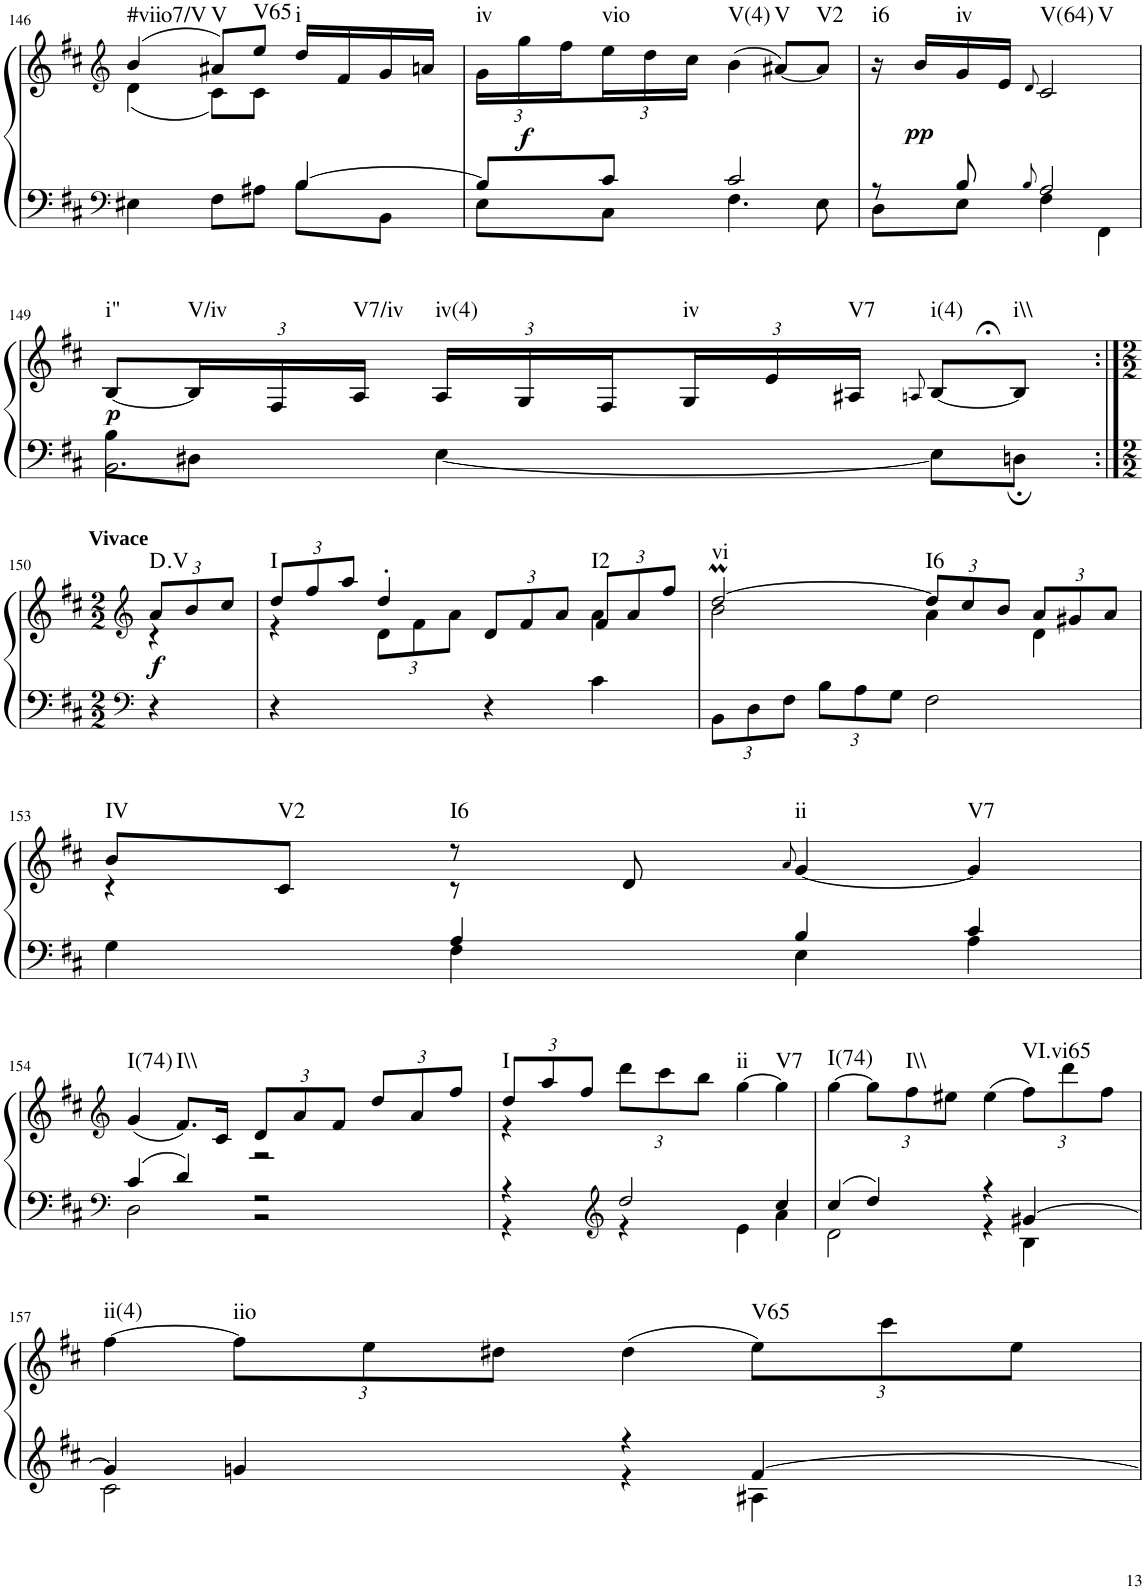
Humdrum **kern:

**kern	**kern	**dynam	**harte
*part1	*part1	*part1	*part1
*staff2	*staff1	*staff1/2	*
*I"Klavier links	*	*	*
!!LO:PB:g=z
*clefF4	*clefG2	*	*
*k[f#c#]	*k[f#c#]	*	*
*M3/4	*M3/4	*	*
=146	=146	=146	=146
*^	*^	*	*
!	!	!	!	!	!LO:H:kt=#viio7/V
4E#X\	2ryy	(4b/	(4d\	.	N
!	!	!	!	!	!LO:H:kt=V
8F#\L	.	8a#X/L)	8c#\L)	.	N
!	!	!	!	!	!LO:H:kt=V65
8A#X\J	.	8ee/J	8c#\J	.	N
!	!	!	!	!	!LO:H:kt=i
[4B/	8B\L	16dd/LL	4ryy	.	N
.	.	16f#/	.	.	.
.	8BB\J	16g/	.	.	.
.	.	16an/JJ	.	.	.
*	*	*v	*v	*	*
=147	=147	=147	=147	=147
*	*	*Xbrackettup	*	*
!	!	!	!	!LO:H:kt=iv
8B/L]	8E\L	24g\LL	.	N
!	!	!	!LO:DY:b	!
.	.	24gg\	f	.
.	.	24ff#\	.	.
!	!	!	!	!LO:H:kt=vio
8c#/J	8C#\J	24ee\	.	N
.	.	24dd\	.	.
.	.	24cc#\JJ	.	.
!	!	!	!	!LO:H:kt=V(4)
2c#/	4.F#\	(4b\	.	N
!	!	!	!	!LO:H:kt=V
.	.	[8a#X/L)	.	N
!	!	!	!	!LO:H:kt=V2
.	8E\	8a#/J]	.	N
=148	=148	=148	=148	=148
!	!	!	!	!LO:H:kt=i6
8r	8D\L	16r	.	N
!	!	!	!LO:DY:b	!
.	.	16b/LL	pp	.
!	!	!	!	!LO:H:kt=iv
8B/	8E\J	16g/	.	N
.	.	16e/JJ	.	.
8qB/	.	8qd/	.	.
!	!	!	!	!LO:H:n=1:kt=V(64)
!	!	!	!	!LO:H:n=2:kt=V
2A/	4F#\	2c#/	.	N N
.	4FF#\	.	.	.
!!LO:LB:g=z
=149	=149	=149	=149	=149
!	!	!	!LO:DY:b	!LO:H:kt=i"
2.BB\	8B\L	[8B/L	p	N
!	!	!	!	!LO:H:kt=V/iv
.	8D#X\J	24B/L]	.	N
.	.	24F#/	.	.
!	!	!	!	!LO:H:kt=V7/iv
.	.	24A/JJ	.	N
!	!	!	!	!LO:H:kt=iv(4)
.	[4E\	24A/LL	.	N
.	.	24G/	.	.
.	.	24F#/	.	.
!	!	!	!	!LO:H:kt=iv
.	.	24G/	.	N
.	.	24e/	.	.
!	!	!	!	!LO:H:kt=V7
.	.	24A#X/JJ	.	N
.	.	8qAn/	.	.
!	!	!	!	!LO:H:kt=i(4)
.	8E\L]	[8B;</L	.	N
!	!	!	!	!LO:H:kt=i\\
.	8Dn;\J	8B/J]	.	N
*v	*v	*	*	*
!!LO:LB:g=z
=150:|!	=150:|!	=150:|!	=150:|!
*clefF4	*clefG2	*	*
*M2/2	*M2/2	*	*
*^	*^	*	*
!	!	!LO:TX:a:B:t=Vivace	!	!	!
!	!	!	!	!LO:DY:b	!
*v	*v	*	*	*	*
4r	12a/L	4r	f	D:maj
.	12b/	.	.	.
.	12cc#/J	.	.	.
=151	=151	=151	=151	=151
!	!	!	!	!LO:H:kt=I
4r	12dd/L	4r	.	N
.	12ff#/	.	.	.
.	12aa/J	.	.	.
4ryy	4dd'/	12d\L	.	.
.	.	12f#\	.	.
.	.	12a\J	.	.
4r	12d/L	4ryy	.	.
.	12f#/	.	.	.
.	12a/J	.	.	.
!	!	!	!	!LO:H:kt=I2
4c#\	12f#/L	4a\	.	N
.	12a/	.	.	.
.	12ff#/J	.	.	.
=152	=152	=152	=152	=152
*Xbrackettup	*	*	*	*
!	!	!	!	!LO:H:kt=vi
12BB\L	[2ddM/	2b\	.	N
12D\	.	.	.	.
12F#\J	.	.	.	.
12B\L	.	.	.	.
12A\	.	.	.	.
12G\J	.	.	.	.
!	!	!	!	!LO:H:kt=I6
2F#\	12dd/L]	4a\	.	N
.	12cc#/	.	.	.
.	12b/J	.	.	.
.	12a/L	4d\	.	.
.	12g#X/	.	.	.
.	12a/J	.	.	.
!!LO:LB:g=z	!!
=153	=153	=153	=153	=153
*^	*	*	*	*
!	!	!	!	!	!LO:H:kt=IV
4G\	4ryy	8b/L	4r	.	N
!	!	!	!	!	!LO:H:kt=V2
.	.	8c#/J	.	.	N
!	!	!	!	!	!LO:H:kt=I6
4A/	4F#\	8r	8r	.	N
.	.	8d/	2ryy	.	.
.	.	8qa/	.	.	.
!	!	!	!	!	!LO:H:kt=ii
4B/	4E\	[4g/	.	.	N
!	!	!	!	!	!LO:H:kt=V7
4c#/	4A\	4g/]	.	.	N
.	.	.	8ryy	.	.
!!LO:LB:g=z	!!
=154	=154	=154	=154	=154	=154
*clefF4	*	*clefG2	*	*	*
!	!	!	!	!	!LO:H:kt=I(74)
4c#/	2D\	(4g/	2ryy	.	N
!	!	!	!	!	!LO:H:kt=I\\
4d/	.	8.f#/L)	.	.	N
.	.	16c#/Jk	.	.	.
2r	2r	12d/L	2r	.	.
.	.	12a/	.	.	.
.	.	12f#/J	.	.	.
.	.	12dd/L	.	.	.
.	.	12a/	.	.	.
.	.	12ff#/J	.	.	.
=155	=155	=155	=155	=155	=155
!	!	!	!	!	!LO:H:kt=I
4r	4r	12dd/L	4r	.	N
.	.	12aa/	.	.	.
.	.	12ff#/J	.	.	.
*clefG2	*	*	*	*	*
2dd/	4r	12ddd\L	2.ryy	.	.
.	.	12ccc#\	.	.	.
.	.	12bb\J	.	.	.
!	!	!	!	!	!LO:H:kt=ii
.	4e\	[4gg\	.	.	N
!	!	!	!	!	!LO:H:kt=V7
4cc#/	4a\	4gg\]	.	.	N
*	*	*v	*v	*	*
=156	=156	=156	=156	=156
!	!	!	!	!LO:H:kt=I(74)
4cc#/	2d\	[4gg\	.	N
4dd/	.	12gg\L]	.	.
!	!	!	!	!LO:H:kt=I\\
.	.	12ff#\	.	N
.	.	12ee#X\J	.	.
4r	4r	(4ee#\	.	.
!	!	!	!	!LO:H:kt=VI.vi65
[4g#X/	4B\	12ff#\L)	.	N
.	.	12ddd\	.	.
.	.	12ff#\J	.	.
!!LO:LB:g=z
=157	=157	=157	=157	=157
!	!	!	!	!LO:H:kt=ii(4)
4g#/]	2c#\	[4ff#\	.	N
!	!	!	!	!LO:H:kt=iio
4gn/	.	12ff#\L]	.	N
.	.	12ee\	.	.
.	.	12dd#X\J	.	.
4r	4r	(4dd#\	.	.
!	!	!	!	!LO:H:kt=V65
[4f#/	4A#X\	12ee\L)	.	N
.	.	12ccc#\	.	.
.	.	12ee\J	.	.
*v	*v	*	*	*
=	=	=	=
*-	*-	*-	*-
